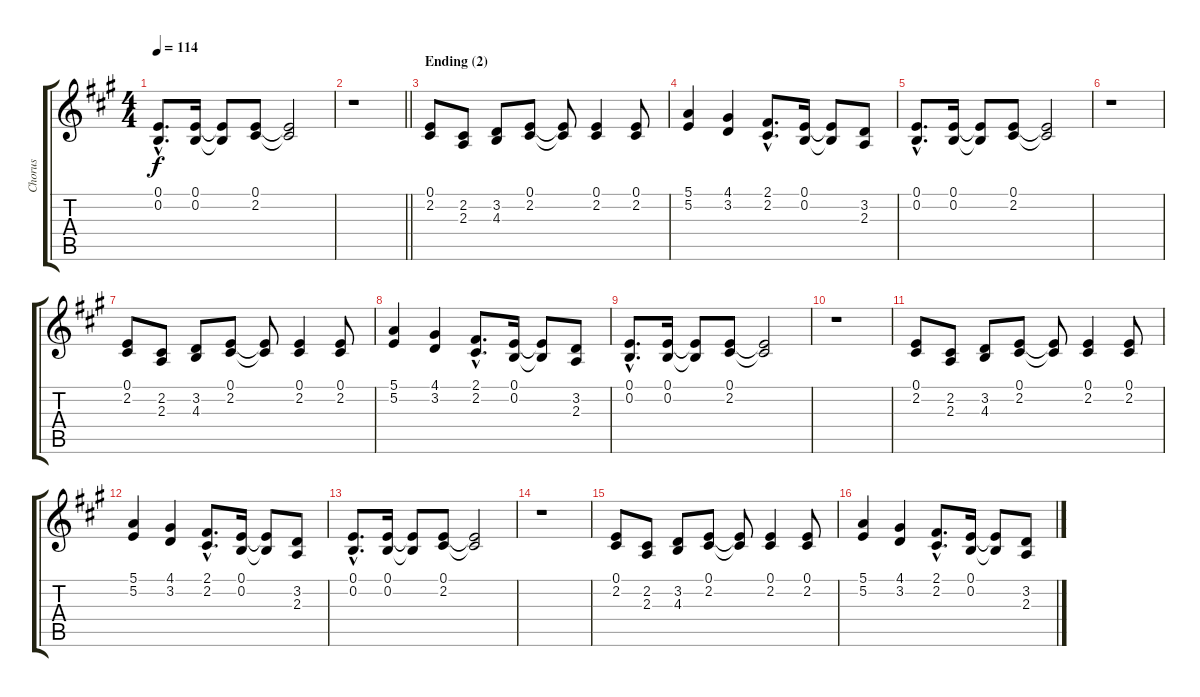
\track ("Chorus" "Chorus") {instrument sopranosax}
\staff {score tabs}
\tuning (E4 B3 G3 D3 A2 E2) {hide}
\ts (4 4)
\tempo 114
\clef g2
\ks a
(0.1{hac} 0.2{hac}).8{d dy f} (0.1 0.2).16 (0.1{t} 0.2{t}).8 (0.1 2.2).8 (0.1{t} 2.2{t}).2 |
\barLineRight lightlight
r.1 |
\section ("" "Ending (2)")
(0.1 2.2).8 (2.2 2.3).8 (3.2 4.3).8 (0.1 2.2).8 (0.1{t} 2.2{t}).8 (0.1 2.2).4 (0.1 2.2).8 |
(5.1 5.2).4 (4.1 3.2).4 (2.1{hac} 2.2{hac}).8{d} (0.1 0.2).16 (0.1{t} 0.2{t}).8 (3.2 2.3).8 |
(0.1{hac} 0.2{hac}).8{d} (0.1 0.2).16 (0.1{t} 0.2{t}).8 (0.1 2.2).8 (0.1{t} 2.2{t}).2 |
r.1 |
(0.1 2.2).8 (2.2 2.3).8 (3.2 4.3).8 (0.1 2.2).8 (0.1{t} 2.2{t}).8 (0.1 2.2).4 (0.1 2.2).8 |
(5.1 5.2).4 (4.1 3.2).4 (2.1{hac} 2.2{hac}).8{d} (0.1 0.2).16 (0.1{t} 0.2{t}).8 (3.2 2.3).8 |
(0.1{hac} 0.2{hac}).8{d} (0.1 0.2).16 (0.1{t} 0.2{t}).8 (0.1 2.2).8 (0.1{t} 2.2{t}).2 |
r.1 |
(0.1 2.2).8 (2.2 2.3).8 (3.2 4.3).8 (0.1 2.2).8 (0.1{t} 2.2{t}).8 (0.1 2.2).4 (0.1 2.2).8 |
(5.1 5.2).4 (4.1 3.2).4 (2.1{hac} 2.2{hac}).8{d} (0.1 0.2).16 (0.1{t} 0.2{t}).8 (3.2 2.3).8 |
(0.1{hac} 0.2{hac}).8{d} (0.1 0.2).16 (0.1{t} 0.2{t}).8 (0.1 2.2).8 (0.1{t} 2.2{t}).2 |
r.1 |
(0.1 2.2).8 (2.2 2.3).8 (3.2 4.3).8 (0.1 2.2).8 (0.1{t} 2.2{t}).8 (0.1 2.2).4 (0.1 2.2).8 |
(5.1 5.2).4 (4.1 3.2).4 (2.1{hac} 2.2{hac}).8{d} (0.1 0.2).16 (0.1{t} 0.2{t}).8 (3.2 2.3).8
